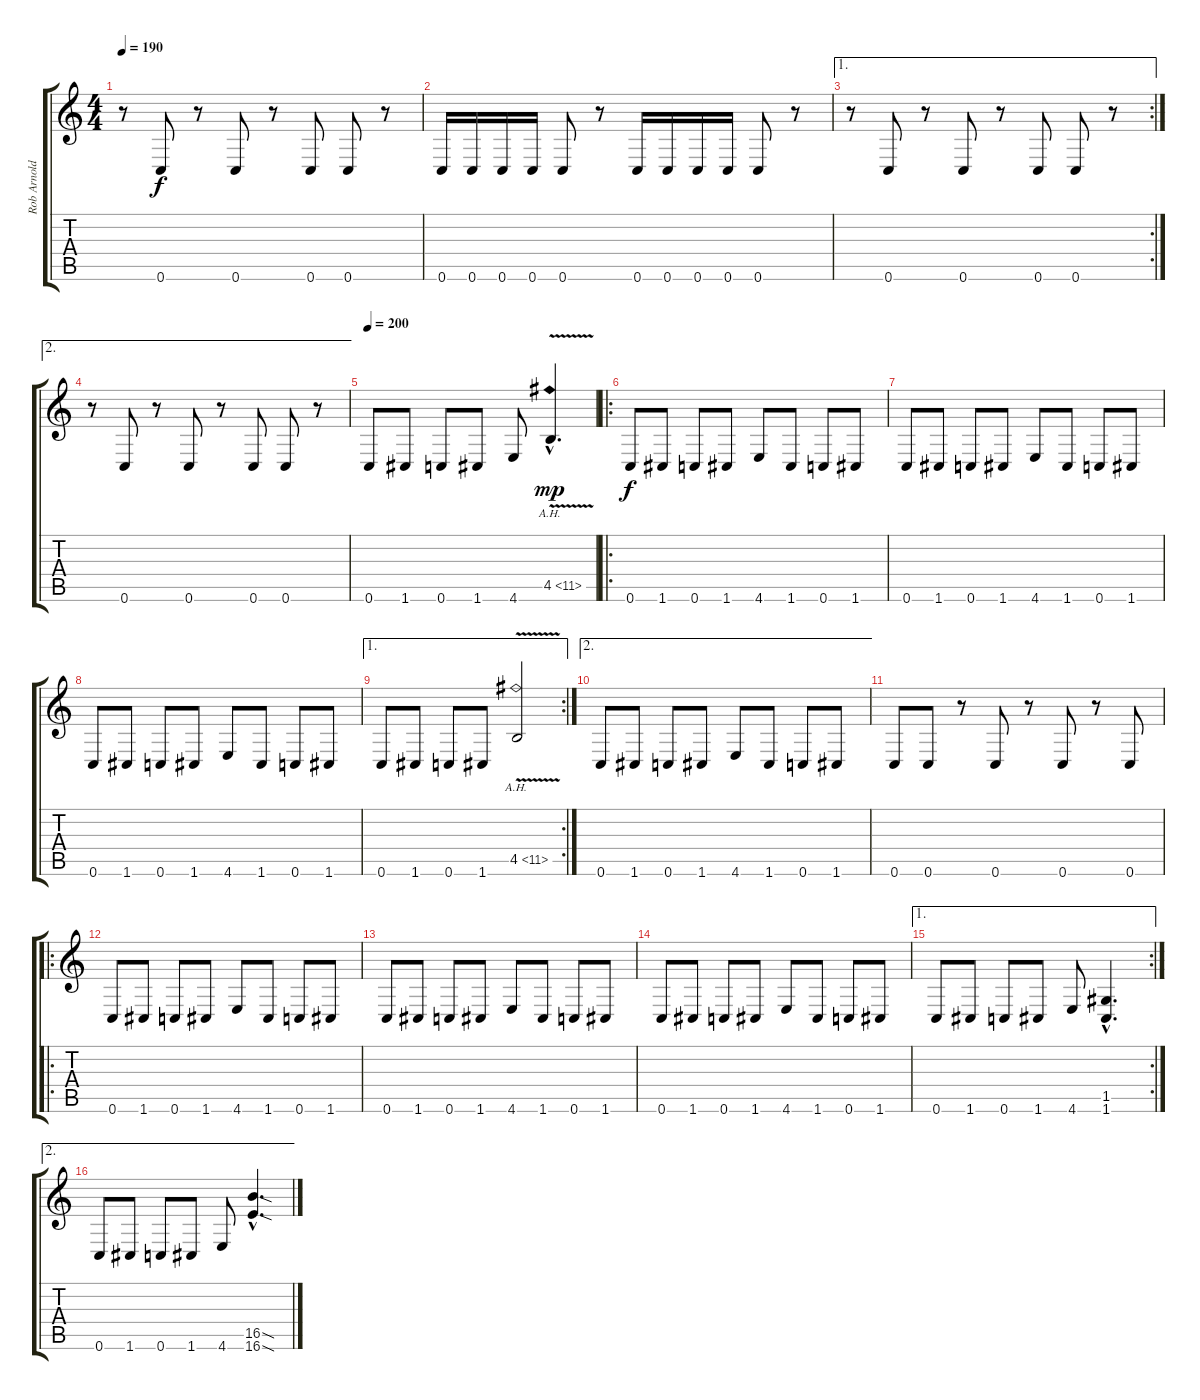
\track ("Rob Arnold" "Rob Arnold") {instrument overdrivenguitar}
\staff {score tabs}
\tuning (D4 A3 F3 C3 G2 C2) {hide}
\ts (4 4)
\tempo 190
\clef g2
\ks c
r.8{dy f} 0.6.8 r.8 0.6.8 r.8 0.6.8 0.6.8 r.8 |
0.6.16 0.6.16 0.6.16 0.6.16 0.6.8 r.8 0.6.16 0.6.16 0.6.16 0.6.16 0.6.8 r.8 |
\ae 1
\rc 2
r.8 0.6.8 r.8 0.6.8 r.8 0.6.8 0.6.8 r.8 |
\ae 2
r.8 0.6.8 r.8 0.6.8 r.8 0.6.8 0.6.8 r.8 |
\tempo 200
0.6.8 1.6.8 0.6.8 1.6.8 4.6.8 4.5{ah 7 v hac}.4{d dy mp} |
\ro
0.6.8{dy f} 1.6.8 0.6.8 1.6.8 4.6.8 1.6.8 0.6.8 1.6.8 |
0.6.8 1.6.8 0.6.8 1.6.8 4.6.8 1.6.8 0.6.8 1.6.8 |
0.6.8 1.6.8 0.6.8 1.6.8 4.6.8 1.6.8 0.6.8 1.6.8 |
\ae 1
\rc 2
0.6.8 1.6.8 0.6.8 1.6.8 4.5{ah 7 v}.2 |
\ae 2
0.6.8 1.6.8 0.6.8 1.6.8 4.6.8 1.6.8 0.6.8 1.6.8 |
0.6.8 0.6.8 r.8 0.6.8 r.8 0.6.8 r.8 0.6.8 |
\ro
0.6.8 1.6.8 0.6.8 1.6.8 4.6.8 1.6.8 0.6.8 1.6.8 |
0.6.8 1.6.8 0.6.8 1.6.8 4.6.8 1.6.8 0.6.8 1.6.8 |
0.6.8 1.6.8 0.6.8 1.6.8 4.6.8 1.6.8 0.6.8 1.6.8 |
\ae 1
\rc 2
0.6.8 1.6.8 0.6.8 1.6.8 4.6.8 (1.5{hac} 1.6{hac}).4{d} |
\ae 2
0.6.8 1.6.8 0.6.8 1.6.8 4.6.8 (16.5{sod hac} 16.6{sod hac}).4{d}
